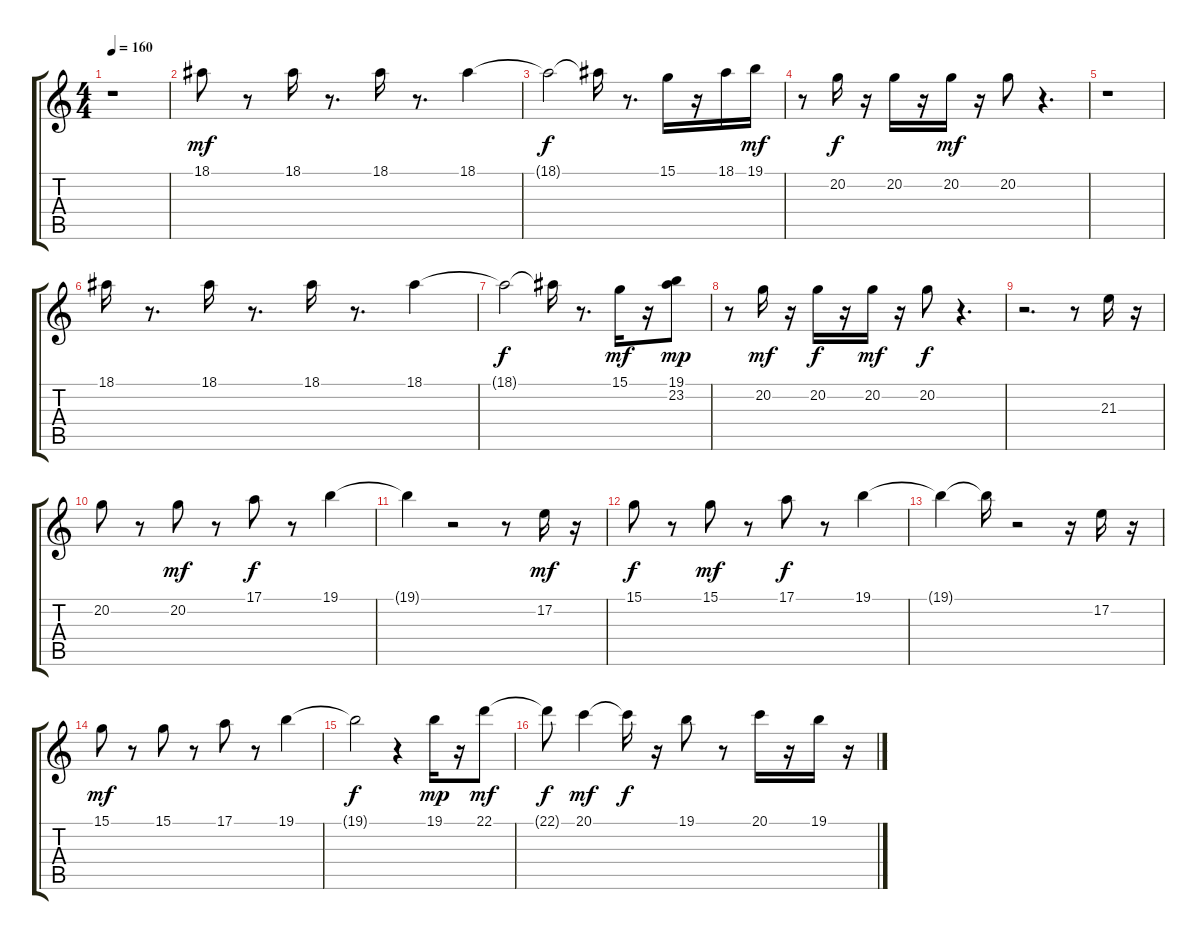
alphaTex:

\track "" {instrument percussiveorgan}
\staff {score tabs}
\tuning (E4 B3 G3 D3 A2 E2) {hide}
\ts (4 4)
\tempo 160
\clef g2
\ks c
r.1{dy f} |
18.1.8{dy mf} r.8 18.1.16 r.8{d} 18.1.16 r.8{d} 18.1.4 |
18.1{t}.2{dy f} 18.1{t}.16 r.8{d} 15.1.16 r.16 18.1.16 19.1.16{dy mf} |
r.8 20.2.16{dy f} r.16 20.2.16 r.16 20.2.16{dy mf} r.16 20.2.8 r.4{d} |
r.1 |
18.1.16 r.8{d} 18.1.16 r.8{d} 18.1.16 r.8{d} 18.1.4 |
18.1{t}.2{dy f} 18.1{t}.16 r.8{d} 15.1.16{dy mf} r.16 (19.1 23.2).8{dy mp} |
r.8 20.2.16{dy mf} r.16 20.2.16{dy f} r.16 20.2.16{dy mf} r.16 20.2.8{dy f} r.4{d} |
r.2{d} r.8 21.3.16 r.16 |
20.2.8 r.8 20.2.8{dy mf} r.8 17.1.8{dy f} r.8 19.1.4 |
19.1{t}.4 r.2 r.8 17.2.16{dy mf} r.16 |
15.1.8{dy f} r.8 15.1.8{dy mf} r.8 17.1.8{dy f} r.8 19.1.4 |
19.1{t}.4 19.1{t}.16 r.2 r.16 17.2.16 r.16 |
15.1.8{dy mf} r.8 15.1.8 r.8 17.1.8 r.8 19.1.4 |
19.1{t}.2{dy f} r.4 19.1.16{dy mp} r.16 22.1.8{dy mf} |
22.1{t}.8{dy f} 20.1.4{dy mf} 20.1{t}.16{dy f} r.16 19.1.8 r.8 20.1.16 r.16 19.1.16 r.16
